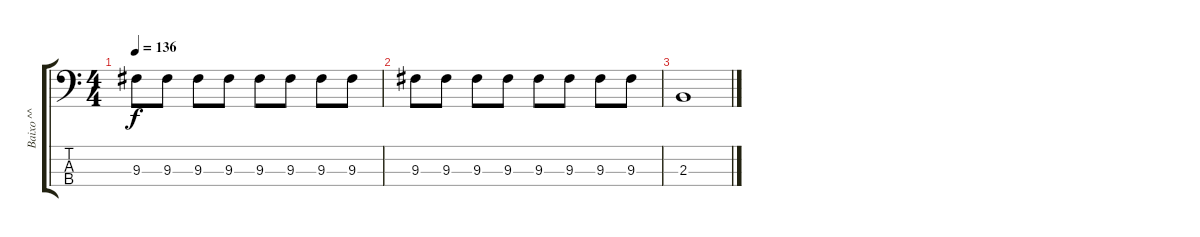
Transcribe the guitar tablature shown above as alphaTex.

\track ("Baixo ^^" "Baixo ^^") {instrument electricbassfinger}
\staff {score tabs}
\tuning (G2 D2 A1 E1) {hide}
\ts (4 4)
\tempo 136
\clef f4
\ks c
9.3.8{dy f} 9.3.8 9.3.8 9.3.8 9.3.8 9.3.8 9.3.8 9.3.8 |
9.3.8 9.3.8 9.3.8 9.3.8 9.3.8 9.3.8 9.3.8 9.3.8 |
2.3.1
